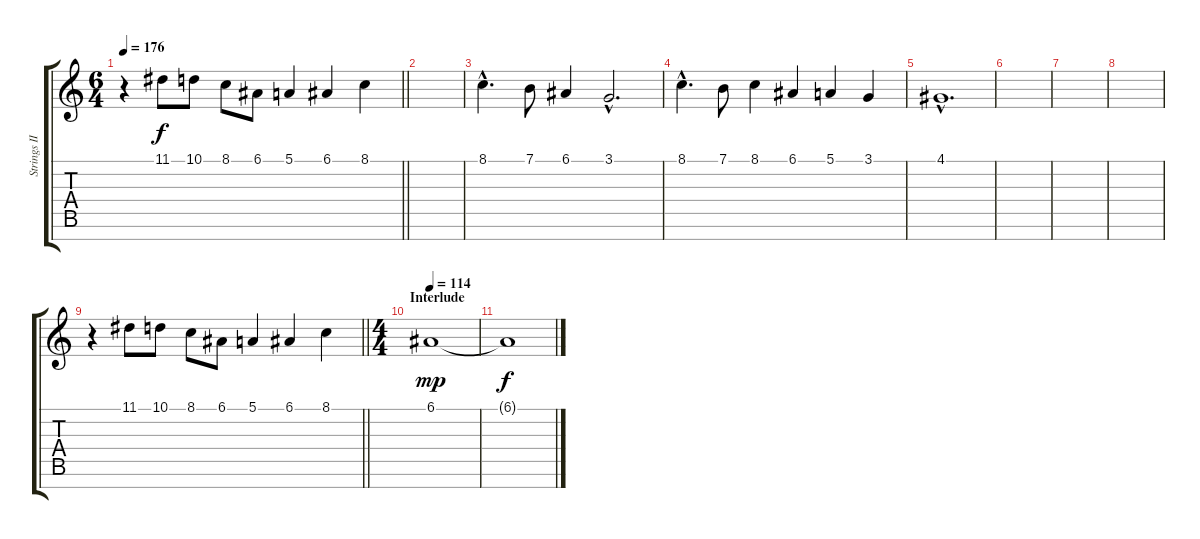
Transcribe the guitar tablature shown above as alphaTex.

\track ("Strings II" "Strings II") {instrument stringensemble1}
\staff {score tabs}
\tuning (E4 B3 G3 D3 A2 E2 B1) {hide}
\ts (6 4)
\tempo 176
\clef g2
\barLineRight lightlight
\ks c
r.4{dy f volume 12} 11.1.8 10.1.8 8.1.8 6.1.8 5.1.4 6.1.4 8.1.4 |
|
8.1{hac}.4{d instrument violin} 7.1.8 6.1.4 3.1{hac}.2{d} |
8.1{hac}.4{d} 7.1.8 8.1.4 6.1.4 5.1.4 3.1.4 |
4.1{hac}.1{d volume 6} |
|
|
|
\barLineRight lightlight
r.4{volume 12} 11.1.8 10.1.8 8.1.8 6.1.8 5.1.4 6.1.4 8.1.4 |
\ts (4 4)
\section ("" "Interlude")
\tempo 114
6.1.1{dy mp instrument stringensemble1} |
6.1{t}.1{dy f}
